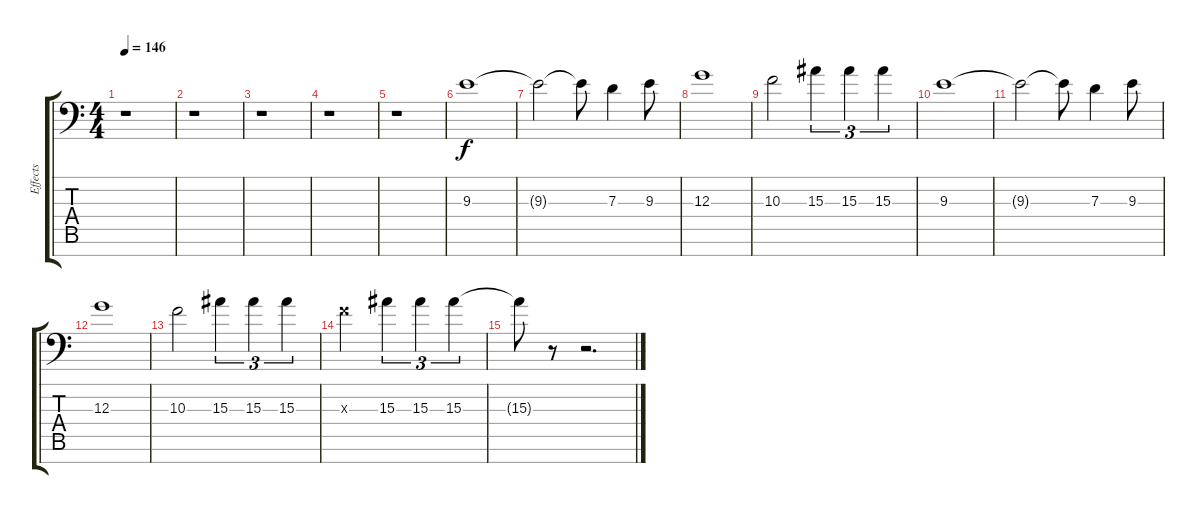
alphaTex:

\track ("Effects" "Effects") {instrument stringensemble1}
\staff {score tabs}
\tuning (E4 B3 G3 D3 A2 E2 C-1) {hide}
\ts (4 4)
\tempo 146
\clef f4
\ks c
r.1{dy f} |
r.1 |
r.1 |
r.1 |
r.1 |
9.3.1{volume 10 balance 8 instrument stringensemble1} |
9.3{t}.2 9.3{t}.8 7.3.4 9.3.8 |
12.3.1 |
10.3.2 15.3.4{tu (3 2)} 15.3.4{tu (3 2)} 15.3.4{tu (3 2)} |
9.3.1 |
9.3{t}.2 9.3{t}.8 7.3.4 9.3.8 |
12.3.1 |
10.3.2 15.3.4{tu (3 2)} 15.3.4{tu (3 2)} 15.3.4{tu (3 2)} |
10.3{x}.2 15.3.4{tu (3 2)} 15.3.4{tu (3 2)} 15.3.4{tu (3 2)} |
15.3{t}.8 r.8 r.2{d}
